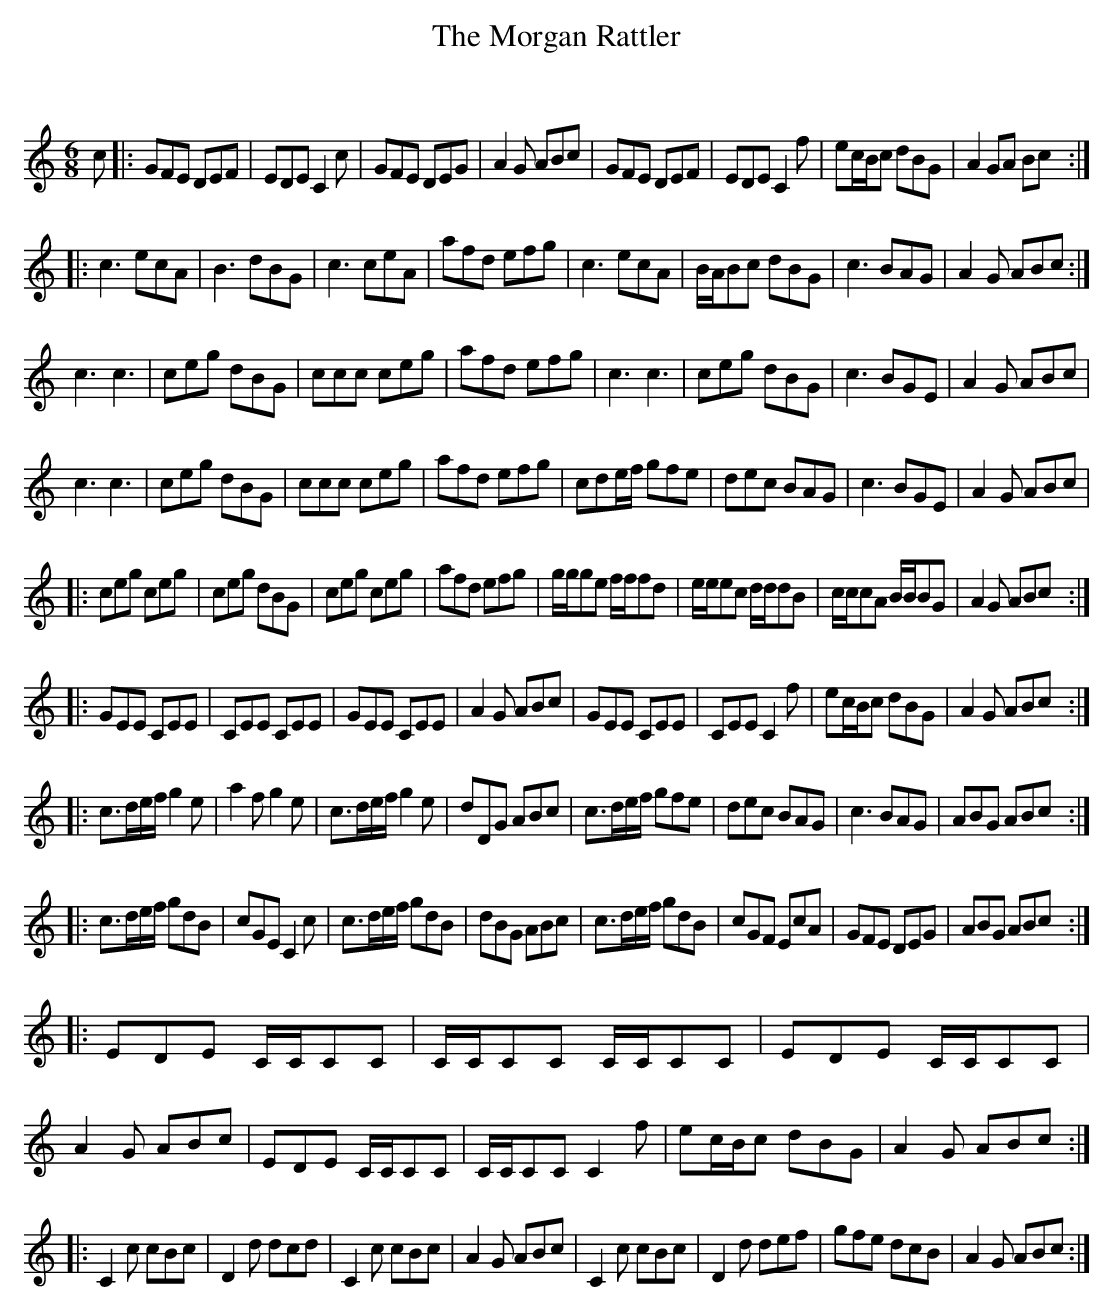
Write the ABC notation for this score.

X:1
T: The Morgan Rattler
C:
Q:180
K:C
M:6/8
L:1/16
c2|:G2F2E2 D2E2F2|E2D2E2 C4c2|G2F2E2 D2E2G2|A4G2 A2B2c2|G2F2E2 D2E2F2|E2D2E2 C4f2|e2cBc2 d2B2G2|A4G2A2 B2c2:|
|:c6 e2c2A2|B6 d2B2G2|c6 c2e2A2|a2f2d2 e2f2g2|c6 e2c2A2|BAB2c2 d2B2G2|c6 B2A2G2|A4G2 A2B2c2:|
c6c6|c2e2g2 d2B2G2|c2c2c2 c2e2g2|a2f2d2 e2f2g2|c6c6|c2e2g2 d2B2G2|c6 B2G2E2|A4G2 A2B2c2|
c6c6|c2e2g2 d2B2G2|c2c2c2 c2e2g2|a2f2d2 e2f2g2|c2d2ef g2f2e2|d2e2c2 B2A2G2|c6 B2G2E2|A4G2 A2B2c2|
|:c2e2g2 c2e2g2|c2e2g2 d2B2G2|c2e2g2 c2e2g2|a2f2d2 e2f2g2|ggg2e2 fff2d2|eee2c2 ddd2B2|ccc2A2 BBB2G2|A4G2 A2B2c2:|
|:G2E2E2 C2E2E2|C2E2E2 C2E2E2|G2E2E2 C2E2E2|A4G2 A2B2c2|G2E2E2 C2E2E2|C2E2E2 C4f2|e2cBc2 d2B2G2|A4G2 A2B2c2:|
|:c3def g4e2|a4f2 g4e2|c3def g4e2|d2D2G2 A2B2c2|c3def g2f2e2|d2e2c2 B2A2G2|c6 B2A2G2|A2B2G2 A2B2c2:|
|:c3def g2d2B2|c2G2E2 C4c2|c3def g2d2B2|d2B2G2 A2B2c2|c3def g2d2B2|c2G2F2 E2c2A2|G2F2E2 D2E2G2|A2B2G2 A2B2c2:|
|:E2D2E2 CCC2C2|CCC2C2 CCC2C2|E2D2E2 CCC2C2|A4G2 A2B2c2|E2D2E2 CCC2C2|CCC2C2 C4f2|e2cBc2 d2B2G2|A4G2 A2B2c2:|
|:C4c2 c2B2c2|D4d2 d2c2d2|C4c2 c2B2c2|A4G2 A2B2c2|C4c2 c2B2c2|D4d2 d2e2f2|g2f2e2 d2c2B2|A4G2 A2B2c2:|
